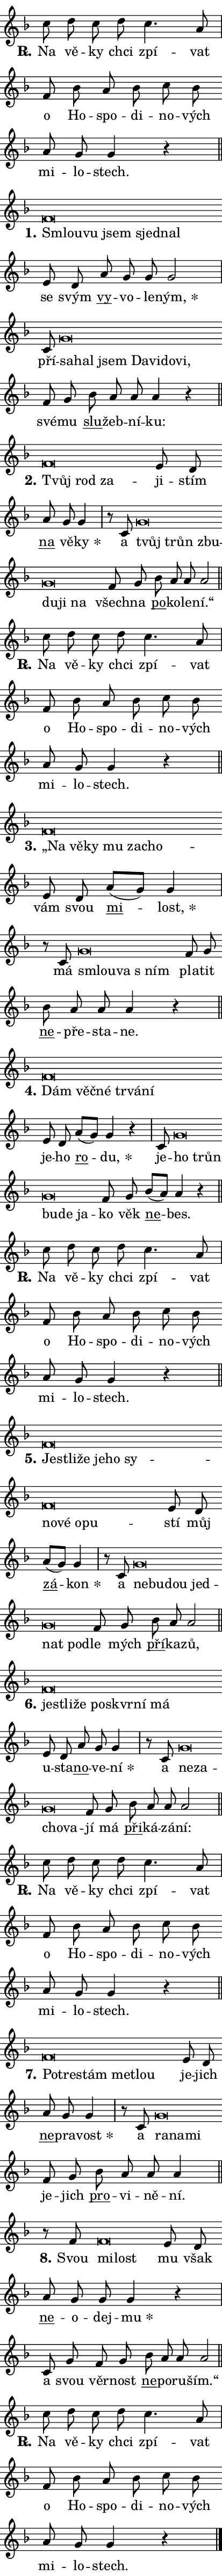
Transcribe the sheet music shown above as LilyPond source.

\version "2.22.1"
\header { tagline = "" }
\paper {
  indent = 0\cm
  top-margin = 0\cm
  right-margin = 0\cm
  bottom-margin = 0\cm
  left-margin = 0\cm
  paper-width = 7\cm
  page-breaking = #ly:one-page-breaking
  system-system-spacing.basic-distance = #11
  score-system-spacing.basic-distance = #11
  ragged-last = ##f
}


%% Author: Thomas Morley
%% https://lists.gnu.org/archive/html/lilypond-user/2020-05/msg00002.html
#(define (line-position grob)
"Returns position of @var[grob} in current system:
   @code{'start}, if at first time-step
   @code{'end}, if at last time-step
   @code{'middle} otherwise
"
  (let* ((col (ly:item-get-column grob))
         (ln (ly:grob-object col 'left-neighbor))
         (rn (ly:grob-object col 'right-neighbor))
         (col-to-check-left (if (ly:grob? ln) ln col))
         (col-to-check-right (if (ly:grob? rn) rn col))
         (break-dir-left
           (and
             (ly:grob-property col-to-check-left 'non-musical #f)
             (ly:item-break-dir col-to-check-left)))
         (break-dir-right
           (and
             (ly:grob-property col-to-check-right 'non-musical #f)
             (ly:item-break-dir col-to-check-right))))
        (cond ((eqv? 1 break-dir-left) 'start)
              ((eqv? -1 break-dir-right) 'end)
              (else 'middle))))

#(define (tranparent-at-line-position vctor)
  (lambda (grob)
  "Relying on @code{line-position} select the relevant enry from @var{vctor}.
Used to determine transparency,"
    (case (line-position grob)
      ((end) (not (vector-ref vctor 0)))
      ((middle) (not (vector-ref vctor 1)))
      ((start) (not (vector-ref vctor 2))))))

noteHeadBreakVisibility =
#(define-music-function (break-visibility)(vector?)
"Makes @code{NoteHead}s transparent relying on @var{break-visibility}"
#{
  \override NoteHead.transparent =
    #(tranparent-at-line-position break-visibility)
#})

#(define delete-ledgers-for-transparent-note-heads
  (lambda (grob)
    "Reads whether a @code{NoteHead} is transparent.
If so this @code{NoteHead} is removed from @code{'note-heads} from
@var{grob}, which is supposed to be @code{LedgerLineSpanner}.
As a result ledgers are not printed for this @code{NoteHead}"
    (let* ((nhds-array (ly:grob-object grob 'note-heads))
           (nhds-list
             (if (ly:grob-array? nhds-array)
                 (ly:grob-array->list nhds-array)
                 '()))
           ;; Relies on the transparent-property being done before
           ;; Staff.LedgerLineSpanner.after-line-breaking is executed.
           ;; This is fragile ...
           (to-keep
             (remove
               (lambda (nhd)
                 (ly:grob-property nhd 'transparent #f))
               nhds-list)))
      ;; TODO find a better method to iterate over grob-arrays, similiar
      ;; to filter/remove etc for lists
      ;; For now rebuilt from scratch
      (set! (ly:grob-object grob 'note-heads)  '())
      (for-each
        (lambda (nhd)
          (ly:pointer-group-interface::add-grob grob 'note-heads nhd))
        to-keep))))

hideNotes = {
  \noteHeadBreakVisibility #begin-of-line-visible
}
unHideNotes = {
  \noteHeadBreakVisibility #all-visible
}

% work-around for resetting accidentals
% https://lilypond.org/doc/v2.23/Documentation/notation/displaying-rhythms#unmetered-music
cadenzaMeasure = {
  \cadenzaOff
  \partial 1024 s1024
  \cadenzaOn
}

#(define-markup-command (accent layout props text) (markup?)
  "Underline accented syllable"
  (interpret-markup layout props
    #{\markup \override #'(offset . 4.3) \underline { #text }#}))

responsum = \markup \concat {
  "R" \hspace #-1.05 \path #0.1 #'((moveto 0 0.07) (lineto 0.9 0.8)) \hspace #0.05 "."
}

\layout {
    \context {
        \Staff
        \remove "Time_signature_engraver"
        \override LedgerLineSpanner.after-line-breaking = #delete-ledgers-for-transparent-note-heads
    }
    \context {
        \Voice {
            \override NoteHead.output-attributes = #'((class . "notehead"))
            \override Hairpin.height = #0.55
        }
    }
    \context {
        \Lyrics {
            \override StanzaNumber.output-attributes = #'((class . "stanzanumber"))
            \override LyricSpace.minimum-distance = #0.9
            \override LyricText.font-name = #"TeX Gyre Schola"
            \override LyricText.font-size = 1
            \override StanzaNumber.font-name = #"TeX Gyre Schola Bold"
            \override StanzaNumber.font-size = 1
        }
    }
}

% magnetic-lyrics.ily
%
%   written by
%     Jean Abou Samra <jean@abou-samra.fr>
%     Werner Lemberg <wl@gnu.org>
%
%   adapted by
%     Jiri Hon <jiri.hon@gmail.com>
%
% Version 2022-Apr-15

% https://www.mail-archive.com/lilypond-user@gnu.org/msg149350.html

#(define (Left_hyphen_pointer_engraver context)
   "Collect syllable-hyphen-syllable occurrences in lyrics and store
them in properties.  This engraver only looks to the left.  For
example, if the lyrics input is @code{foo -- bar}, it does the
following.

@itemize @bullet
@item
Set the @code{text} property of the @code{LyricHyphen} grob between
@q{foo} and @q{bar} to @code{foo}.

@item
Set the @code{left-hyphen} property of the @code{LyricText} grob with
text @q{foo} to the @code{LyricHyphen} grob between @q{foo} and
@q{bar}.
@end itemize

Use this auxiliary engraver in combination with the
@code{lyric-@/text::@/apply-@/magnetic-@/offset!} hook."
   (let ((hyphen #f)
         (text #f))
     (make-engraver
      (acknowledgers
       ((lyric-syllable-interface engraver grob source-engraver)
        (set! text grob)))
      (end-acknowledgers
       ((lyric-hyphen-interface engraver grob source-engraver)
        ;(when (not (grob::has-interface grob 'lyric-space-interface))
          (set! hyphen grob)));)
      ((stop-translation-timestep engraver)
       (when (and text hyphen)
         (ly:grob-set-object! text 'left-hyphen hyphen))
       (set! text #f)
       (set! hyphen #f)))))

#(define (lyric-text::apply-magnetic-offset! grob)
   "If the space between two syllables is less than the value in
property @code{LyricText@/.details@/.squash-threshold}, move the right
syllable to the left so that it gets concatenated with the left
syllable.

Use this function as a hook for
@code{LyricText@/.after-@/line-@/breaking} if the
@code{Left_@/hyphen_@/pointer_@/engraver} is active."
   (let ((hyphen (ly:grob-object grob 'left-hyphen #f)))
     (when hyphen
       (let ((left-text (ly:spanner-bound hyphen LEFT)))
         (when (grob::has-interface left-text 'lyric-syllable-interface)
           (let* ((common (ly:grob-common-refpoint grob left-text X))
                  (this-x-ext (ly:grob-extent grob common X))
                  (left-x-ext
                   (begin
                     ;; Trigger magnetism for left-text.
                     (ly:grob-property left-text 'after-line-breaking)
                     (ly:grob-extent left-text common X)))
                  ;; `delta` is the gap width between two syllables.
                  (delta (- (interval-start this-x-ext)
                            (interval-end left-x-ext)))
                  (details (ly:grob-property grob 'details))
                  (threshold (assoc-get 'squash-threshold details 0.2)))
             (when (< delta threshold)
               (let* (;; We have to manipulate the input text so that
                      ;; ligatures crossing syllable boundaries are not
                      ;; disabled.  For languages based on the Latin
                      ;; script this is essentially a beautification.
                      ;; However, for non-Western scripts it can be a
                      ;; necessity.
                      (lt (ly:grob-property left-text 'text))
                      (rt (ly:grob-property grob 'text))
                      (is-space (grob::has-interface hyphen 'lyric-space-interface))
                      (space (if is-space " " ""))
                      (space-markup (grob-interpret-markup grob " "))
                      (space-size (interval-length (ly:stencil-extent space-markup X)))
                      (extra-delta (if is-space space-size 0))
                      ;; Append new syllable.
                      (ltrt-space (if (and (string? lt) (string? rt))
                                (string-append lt space rt)
                                (make-concat-markup (list lt space rt))))
                      ;; Right-align `ltrt` to the right side.
                      (ltrt-space-markup (grob-interpret-markup
                               grob
                               (make-translate-markup
                                (cons (interval-length this-x-ext) 0)
                                (make-right-align-markup ltrt-space)))))
                 (begin
                   ;; Don't print `left-text`.
                   (ly:grob-set-property! left-text 'stencil #f)
                   ;; Set text and stencil (which holds all collected
                   ;; syllables so far) and shift it to the left.
                   (ly:grob-set-property! grob 'text ltrt-space)
                   (ly:grob-set-property! grob 'stencil ltrt-space-markup)
                   (ly:grob-translate-axis! grob (- (- delta extra-delta)) X))))))))))


#(define (lyric-hyphen::displace-bounds-first grob)
   ;; Make very sure this callback isn't triggered too early.
   (let ((left (ly:spanner-bound grob LEFT))
         (right (ly:spanner-bound grob RIGHT)))
     (ly:grob-property left 'after-line-breaking)
     (ly:grob-property right 'after-line-breaking)
     (ly:lyric-hyphen::print grob)))

squashThreshold = #0.4

\layout {
  \context {
    \Lyrics
    \consists #Left_hyphen_pointer_engraver
    \override LyricText.after-line-breaking =
      #lyric-text::apply-magnetic-offset!
    \override LyricHyphen.stencil = #lyric-hyphen::displace-bounds-first
    \override LyricText.details.squash-threshold = \squashThreshold
    \override LyricHyphen.minimum-distance = 0
    \override LyricHyphen.minimum-length = \squashThreshold
  }
}

squash = \override LyricText.details.squash-threshold = 9999
unSquash = \override LyricText.details.squash-threshold = \squashThreshold

left = \override LyricText.self-alignment-X = #LEFT
unLeft = \revert LyricText.self-alignment-X

starOffset = #(lambda (grob) 
                (let ((x_offset (ly:self-alignment-interface::aligned-on-x-parent grob)))
                  (if (= x_offset 0) 0 (+ x_offset 1.2))))

star = #(define-music-function (syllable)(string?)
"Append star separator at the end of a syllable"
#{
  \once \override LyricText.X-offset = #starOffset
  \lyricmode { \markup {
    #syllable
    \override #'((font-name . "TeX Gyre Schola Bold")) \hspace #0.2 \lower #0.65 \larger "*"
  } }
#})

starAccent = #(define-music-function (syllable)(string?)
"Append star separator at the end of a syllable and make accent"
#{
  \once \override LyricText.X-offset = #starOffset
  \lyricmode { \markup {
    \accent #syllable
    \override #'((font-name . "TeX Gyre Schola Bold")) \hspace #0.2 \lower #0.65 \larger "*"
  } }
#})

breath = #(define-music-function (syllable)(string?)
"Append breathing indicator at the end of a syllable"
#{
  \lyricmode { \markup { #syllable "+" } }
#})

optionalBreath = #(define-music-function (syllable)(string?)
"Append optional breathing indicator at the end of a syllable"
#{
  \lyricmode { \markup { #syllable "(+)" } }
#})


\score {
    <<
        \new Voice = "melody" { \cadenzaOn \key f \major \relative { c''8 d c d c4. a8 \cadenzaMeasure \bar "|" f bes a bes \bar "" c bes \bar "" a g g4 r \cadenzaMeasure \bar "||" \break }
\relative { f'\breve*1/16 \hideNotes \breve*1/16 \bar "" \breve*1/16 \bar "" \breve*1/16 \breve*1/16 \bar "" \unHideNotes e8 d \bar "" a' g g g2 \cadenzaMeasure \bar "|" c,8 g'\breve*1/16 \hideNotes \breve*1/16 \bar "" \breve*1/16 \bar "" \breve*1/16 \bar "" \breve*1/16 \bar "" \breve*1/16 \breve*1/16 \bar "" \unHideNotes f8 g \bar "" bes a a a4 r \cadenzaMeasure \bar "||" \break }
\relative { f'\breve*1/16 \hideNotes \breve*1/16 \breve*1/16 \bar "" \unHideNotes e8 d \bar "" a' g g4 \cadenzaMeasure \bar "|" r8 c,8 g'\breve*1/16 \hideNotes \breve*1/16 \bar "" \breve*1/16 \bar "" \breve*1/16 \bar "" \breve*1/16 \breve*1/16 \bar "" \unHideNotes f8 g \bar "" bes a a a2 \cadenzaMeasure \bar "||" \break }
\relative { c''8 d c d c4. a8 \cadenzaMeasure \bar "|" f bes a bes \bar "" c bes \bar "" a g g4 r \cadenzaMeasure \bar "||" \break }
\relative { f'\breve*1/16 \hideNotes \breve*1/16 \bar "" \breve*1/16 \bar "" \breve*1/16 \bar "" \breve*1/16 \breve*1/16 \bar "" \unHideNotes e8 d \bar "" a'[( g)] g4 \cadenzaMeasure \bar "|" r8 c,8 g'\breve*1/16 \hideNotes \breve*1/16 \breve*1/16 \bar "" \unHideNotes f8 g \bar "" bes a a a4 r \cadenzaMeasure \bar "||" \break }
\relative { f'\breve*1/16 \hideNotes \breve*1/16 \bar "" \breve*1/16 \bar "" \breve*1/16 \bar "" \breve*1/16 \breve*1/16 \bar "" \unHideNotes e8 d \bar "" a'[( g)] g4 r \cadenzaMeasure \bar "|" c,8 g'\breve*1/16 \hideNotes \breve*1/16 \bar "" \breve*1/16 \bar "" \breve*1/16 \breve*1/16 \bar "" \unHideNotes f8 g \bar "" bes[( a)] a4 r \cadenzaMeasure \bar "||" \break }
\relative { c''8 d c d c4. a8 \cadenzaMeasure \bar "|" f bes a bes \bar "" c bes \bar "" a g g4 r \cadenzaMeasure \bar "||" \break }
\relative { f'\breve*1/16 \hideNotes \breve*1/16 \bar "" \breve*1/16 \bar "" \breve*1/16 \bar "" \breve*1/16 \bar "" \breve*1/16 \bar "" \breve*1/16 \bar "" \breve*1/16 \bar "" \breve*1/16 \breve*1/16 \bar "" \unHideNotes e8 d \bar "" a'[( g)] g4 \cadenzaMeasure \bar "|" r8 c,8 g'\breve*1/16 \hideNotes \breve*1/16 \bar "" \breve*1/16 \bar "" \breve*1/16 \bar "" \breve*1/16 \breve*1/16 \bar "" \unHideNotes f8 g \bar "" bes a a2 \cadenzaMeasure \bar "||" \break }
\relative { f'\breve*1/16 \hideNotes \breve*1/16 \bar "" \breve*1/16 \bar "" \breve*1/16 \bar "" \breve*1/16 \bar "" \breve*1/16 \breve*1/16 \bar "" \unHideNotes e8 d \bar "" a' g g4 \cadenzaMeasure \bar "|" r8 c,8 g'\breve*1/16 \hideNotes \breve*1/16 \bar "" \breve*1/16 \breve*1/16 \bar "" \unHideNotes f8 g \bar "" bes a a a2 \cadenzaMeasure \bar "||" \break }
\relative { c''8 d c d c4. a8 \cadenzaMeasure \bar "|" f bes a bes \bar "" c bes \bar "" a g g4 r \cadenzaMeasure \bar "||" \break }
\relative { f'\breve*1/16 \hideNotes \breve*1/16 \bar "" \breve*1/16 \bar "" \breve*1/16 \breve*1/16 \bar "" \unHideNotes e8 d \bar "" a' g g4 \cadenzaMeasure \bar "|" r8 c,8 g'\breve*1/16 \hideNotes \breve*1/16 \breve*1/16 \bar "" \unHideNotes f8 g \bar "" bes a a a4 \cadenzaMeasure \bar "||" \break }
\relative { r8 f'8 f\breve*1/16 \hideNotes \breve*1/16 \bar "" \unHideNotes e8 d \bar "" a' g g g4 r \cadenzaMeasure \bar "|" c,8 g'8 f8 g \bar "" bes a a a2 \cadenzaMeasure \bar "||" \break }
\relative { c''8 d c d c4. a8 \cadenzaMeasure \bar "|" f bes a bes \bar "" c bes \bar "" a g g4 r \cadenzaMeasure \bar "||" \break } \bar "|." }
        \new Lyrics \lyricsto "melody" { \lyricmode { \set stanza = \responsum
Na vě -- ky chci zpí -- vat o Ho -- spo -- di -- no -- vých mi -- lo -- stech.
\set stanza = "1."
\left Smlou -- \squash vu jsem sjed -- nal \unLeft \unSquash se svým \markup \accent vy -- vo -- le -- \star ným, pří -- \left sa -- \squash hal jsem Da -- vi -- do -- vi, \unLeft \unSquash své -- mu \markup \accent slu -- žeb -- ní -- ku:
\set stanza = "2."
\left Tvůj \squash rod za -- \unLeft \unSquash ji -- stím \markup \accent na vě -- \star ky a \left tvůj \squash trůn zbu -- du -- ji na \unLeft \unSquash všech -- na \markup \accent po -- ko -- le -- ní.“
\set stanza = \responsum
Na vě -- ky chci zpí -- vat o Ho -- spo -- di -- no -- vých mi -- lo -- stech.
\set stanza = "3."
\left „Na \squash vě -- ky mu za -- cho -- \unLeft \unSquash vám svou \markup \accent mi -- \star lost, má \left smlou -- \squash va "s ním" \unLeft \unSquash pla -- tit \markup \accent ne -- pře -- sta -- ne.
\set stanza = "4."
\left Dám \squash věč -- né tr -- vá -- ní \unLeft \unSquash je -- ho \markup \accent ro -- \star du, je -- \left ho \squash trůn bu -- de ja -- \unLeft \unSquash ko věk \markup \accent ne -- bes.
\set stanza = \responsum
Na vě -- ky chci zpí -- vat o Ho -- spo -- di -- no -- vých mi -- lo -- stech.
\set stanza = "5."
\left Je -- \squash stli -- že je -- ho sy -- no -- vé o -- pu -- \unLeft \unSquash stí můj \markup \accent zá -- \star kon a \left ne -- \squash bu -- dou jed -- nat pod -- \unLeft \unSquash le mých \markup \accent pří -- ka -- zů,
\set stanza = "6."
\left je -- \squash stli -- že po -- skvr -- ní má \unLeft \unSquash u -- sta -- \markup \accent no -- ve -- \star ní a \left ne -- \squash za -- cho -- va -- \unLeft \unSquash jí má \markup \accent při -- ká -- zá -- ní:
\set stanza = \responsum
Na vě -- ky chci zpí -- vat o Ho -- spo -- di -- no -- vých mi -- lo -- stech.
\set stanza = "7."
\left Po -- \squash tre -- stám me -- tlou \unLeft \unSquash je -- jich \markup \accent ne -- pra -- \star vost a \left ra -- \squash na -- mi \unLeft \unSquash je -- jich \markup \accent pro -- vi -- ně -- ní.
\set stanza = "8."
Svou \left mi -- \squash lost \unLeft \unSquash mu však \markup \accent ne -- o -- dej -- \star mu a svou věr -- nost \markup \accent ne -- po -- ru -- ším.“
\set stanza = \responsum
Na vě -- ky chci zpí -- vat o Ho -- spo -- di -- no -- vých mi -- lo -- stech. } }
    >>
    \layout {}
}
